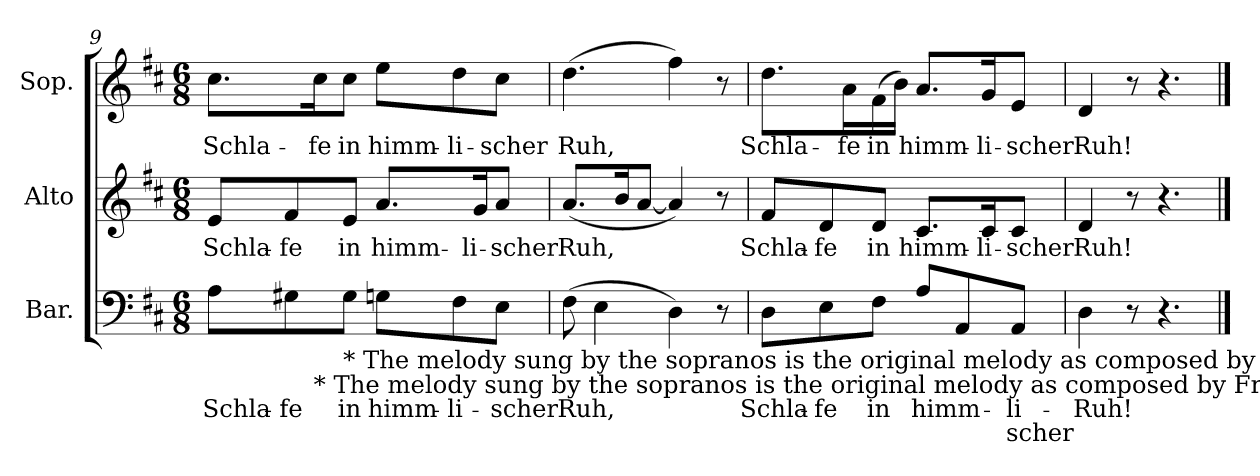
**kern	**text	**text	**kern	**text	**kern	**text
*part3	*part3	*part3	*part2	*part2	*part1	*part1
*staff3	*staff3	*staff3	*staff2	*staff2	*staff1	*staff1
*I"Bar.	*	*	*I"Alto	*	*I"Sop.	*
*I'B.	*	*	*I'A.	*	*I'S.	*
!!LO:LB:g=z
*clefF4	*	*	*clefG2	*	*clefG2	*
*k[f#c#]	*	*	*k[f#c#]	*	*k[f#c#]	*
*D:	*	*	*D:	*	*D:	*
*M6/8	*	*	*M6/8	*	*M6/8	*
=9	=9	=9	=9	=9	=9	=9
!	!LO:LY:b:color=#000000	!	!	!	!	!
!	!	!	!	!LO:LY:b:color=#000000	!	!
!	!	!	!	!	!	!LO:LY:b:color=#000000
*^	*	*	*	*	*	*
8Ai\L	8.ryy	Schla-	.	8ei/L	Schla-	8.cc#i\L	Schla-
!	!	!LO:LY:b:color=#000000	!	!	!	!	!
!	!	!	!	!	!LO:LY:b:color=#000000	!	!
8G#Xi\	.	-fe	.	8f#i/	-fe	.	.
!	!LO:TX:b:t=* The melody sung by the sopranos is the original melody as composed by Franz Gruber	!	!	!	!	!	!
!	!	!	!	!	!	!	!LO:LY:b:color=#000000
.	2ryy	.	.	.	.	16cc#i\K	-fe
!	!	!LO:LY:b:color=#000000	!	!	!	!	!
!	!	!	!	!	!LO:LY:b:color=#000000	!	!
!LO:TX:b:t=* The melody sung by the sopranos is the original melody as composed by Franz Gruber	!	!	!	!	!	!	!
!	!	!	!	!	!	!	!LO:LY:b:color=#000000
8G#i\J	.	in	.	8ei/J	in	8cc#i\J	in
!	!	!LO:LY:b:color=#000000	!	!	!	!	!
!	!	!	!	!	!LO:LY:b:color=#000000	!	!
!	!	!	!	!	!	!	!LO:LY:b:color=#000000
8Gni\L	.	himm-	.	8.ai/L	himm-	8eei\L	himm-
!	!	!LO:LY:b:color=#000000	!	!	!	!	!
!	!	!	!	!	!	!	!LO:LY:b:color=#000000
8F#i\	.	-li-	.	.	.	8ddi\	-li-
!	!	!	!	!	!LO:LY:b:color=#000000	!	!
.	.	.	.	16gi/K	-li-	.	.
!	!	!LO:LY:b:color=#000000	!	!	!	!	!
!	!	!	!	!	!LO:LY:b:color=#000000	!	!
!	!	!	!	!	!	!	!LO:LY:b:color=#000000
8Ei\J	.	-scher	.	8ai/J	-scher	8cc#i\J	-scher
.	16ryy	.	.	.	.	.	.
*v	*v	*	*	*	*	*	*
=10	=10	=10	=10	=10	=10	=10
*^	*	*	*	*	*	*
!	!	!LO:LY:b:color=#000000	!	!	!	!	!
*v	*v	*	*	*	*	*	*
*^	*	*	*	*	*	*
!	!	!	!	!	!LO:LY:b:color=#000000	!	!
*v	*v	*	*	*	*	*	*
*^	*	*	*	*	*	*
!	!	!	!	!	!	!	!LO:LY:b:color=#000000
*v	*v	*	*	*	*	*	*
(8F#i\	Ruh,	.	(8.ai/L	Ruh,	(4.ddi\	Ruh,
4Ei\	.	.	.	.	.	.
.	.	.	16bi/K	.	.	.
.	.	.	[<8ai/J	.	.	.
4Di\)	.	.	4ai/])	.	4ff#i\)	.
8r	.	.	8r	.	8r	.
=11	=11	=11	=11	=11	=11	=11
!	!LO:LY:b:color=#000000	!	!	!	!	!
!	!	!	!	!LO:LY:b:color=#000000	!	!
!	!	!	!	!	!	!LO:LY:b:color=#000000
8Di\L	Schla-	.	8f#i/L	Schla-	8.ddi\L	Schla-
!	!LO:LY:b:color=#000000	!	!	!	!	!
!	!	!	!	!LO:LY:b:color=#000000	!	!
8Ei\	-fe	.	8di/	-fe	.	.
!	!	!	!	!	!	!LO:LY:b:color=#000000
.	.	.	.	.	16ai\L	-fe
!	!LO:LY:b:color=#000000	!	!	!	!	!
!	!	!	!	!LO:LY:b:color=#000000	!	!
!	!	!	!	!	!	!LO:LY:b:color=#000000
8F#i\J	in	.	8di/J	in	(16f#i\	in
.	.	.	.	.	16bi\JJ)	.
!	!LO:LY:b:color=#000000	!	!	!	!	!
!	!	!	!	!LO:LY:b:color=#000000	!	!
!	!	!	!	!	!	!LO:LY:b:color=#000000
8Ai/L	himm-	.	8.c#i/L	himm-	8.ai/L	himm-
8AAi/	.	.	.	.	.	.
!	!	!	!	!LO:LY:b:color=#000000	!	!
!	!	!	!	!	!	!LO:LY:b:color=#000000
.	.	.	16c#i/K	-li-	16gi/K	-li-
!	!LO:LY:b:color=#000000	!LO:LY:b:color=#000000	!	!	!	!
!	!	!	!	!LO:LY:b:color=#000000	!	!
!	!	!	!	!	!	!LO:LY:b:color=#000000
8AAi/J	-li-	-scher	8c#i/J	-scher	8ei/J	-scher
=12	=12	=12	=12	=12	=12	=12
!	!LO:LY:b:color=#000000	!	!	!	!	!
!	!	!	!	!LO:LY:b:color=#000000	!	!
!	!	!	!	!	!	!LO:LY:b:color=#000000
4Di\	Ruh!	.	4di/	Ruh!	4di/	Ruh!
8r	.	.	8r	.	8r	.
4.r	.	.	4.r	.	4.r	.
==	==	==	==	==	==	==
*-	*-	*-	*-	*-	*-	*-
